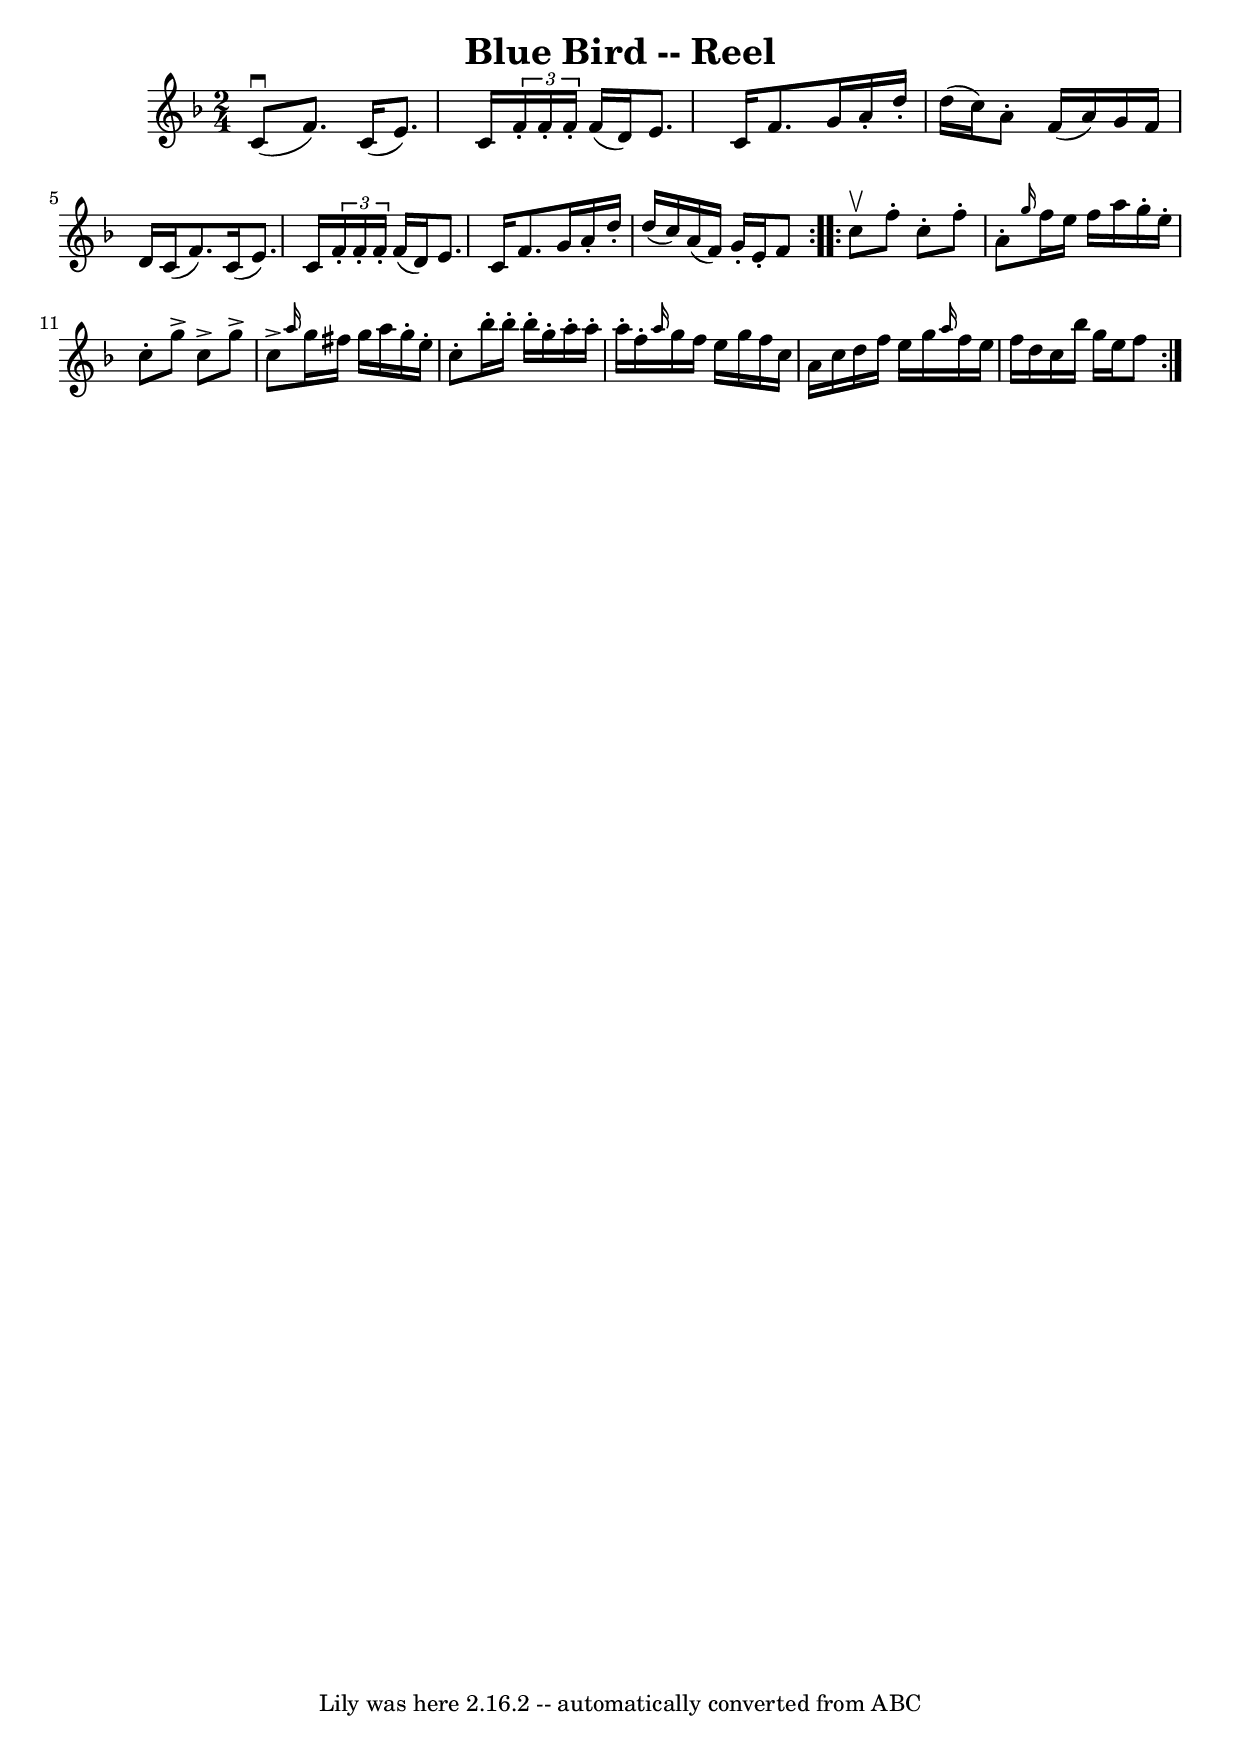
\version "2.7.40"
\include "Mammoth.ily"
\header {
	book = "Ryan's Mammoth Collection"
	crossRefNumber = "1"
	footnotes = "\\\\178\\\\The book has the triplets written as demisemiquavers."
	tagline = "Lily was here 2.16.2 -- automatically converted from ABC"
	title = "Blue Bird -- Reel"
}
voicedefault =  {
\set Score.defaultBarType = "empty"

\repeat volta 2 {
\time 2/4 \key f \major c'8^\downbow(|
 f'8.) c'16 (e'8.  
-) c'16    |
   \times 2/3 { f'16 -. f'16 -. f'16 -. } f'16 (
d'16) e'8. c'16    |
 f'8. g'16 a'16 -. d''16 -.   
d''16 (c''16)   |
 a'8 -. f'16 (a'16) g'16 f'16    
d'16 c'16 (|
 f'8.) c'16 (e'8.) c'16    |
   
\times 2/3 { f'16 -. f'16 -. f'16 -. } f'16 (d'16) e'8. c'16 
   |
 f'8. g'16 a'16 -. d''16 -. d''16 (c''16)   
|
 a'16 (f'16) g'16 -. e'16 -. f'8    } \repeat volta 2 {   
 c''8^\upbow |
 f''8 -. c''8 -. f''8 -. a'8 -.   |
 
\grace { g''16  } f''16 e''16 f''16 a''16 g''16 -. e''16 -.  
 c''8 -.   |
 g''8^\accent c''8^\accent g''8^\accent c''8 
^\accent   |
 \grace { a''16  } g''16 fis''16 g''16 a''16   
 g''16 -. e''16 -. c''8 -.   |
 bes''16 -. bes''16 -. bes''16 
-. g''16 -. a''16 -. a''16 -. a''16 -. f''16 -.   |
 \grace {   
 a''16  } g''16 f''16 e''16 g''16 f''16 c''16 a'16 c''16 
   |
 d''16 f''16 e''16 g''16  \grace { a''16  } f''16    
e''16 f''16 d''16    |
 c''16 bes''16 g''16 e''16    
f''8    }   
}

\score{
    <<

	\context Staff="default"
	{
	    \voicedefault 
	}

    >>
	\layout {
	}
	\midi {}
}
